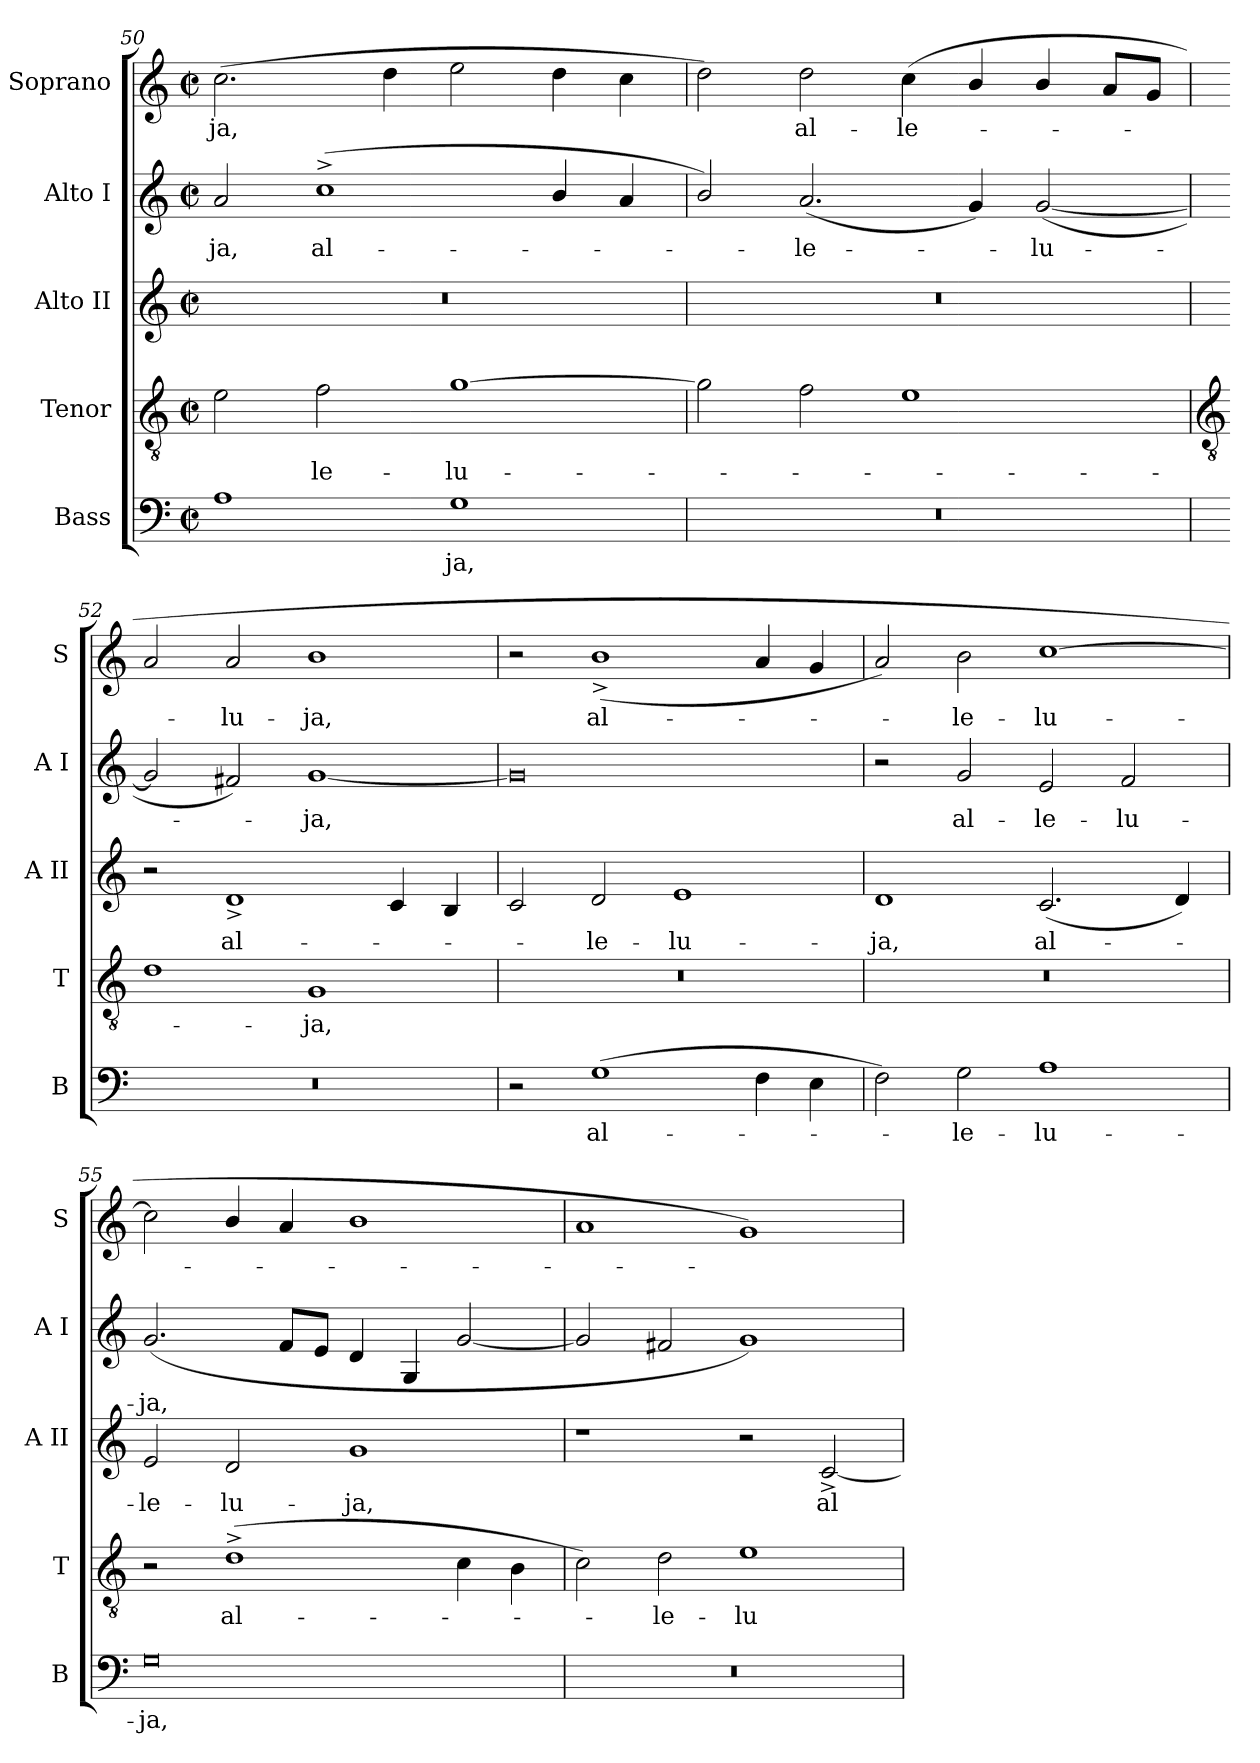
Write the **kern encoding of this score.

**kern	**text	**kern	**text	**kern	**text	**kern	**text	**kern	**text
*part5	*part5	*part4	*part4	*part3	*part3	*part2	*part2	*part1	*part1
*staff5	*staff5	*staff4	*staff4	*staff3	*staff3	*staff2	*staff2	*staff1	*staff1
*I"Bass	*	*I"Tenor	*	*I"Alto II	*	*I"Alto I	*	*I"Soprano	*
*I'B	*	*I'T	*	*I'A II	*	*I'A I	*	*I'S	*
*clefF4	*	*clefGv2	*	*clefG2	*	*clefG2	*	*clefG2	*
*k[]	*	*k[]	*	*k[]	*	*k[]	*	*k[]	*
*C:	*	*C:	*	*C:	*	*C:	*	*C:	*
*M4/2	*	*M4/2	*	*M4/2	*	*M4/2	*	*M4/2	*
*met(c|)	*	*met(c|)	*	*met(c|)	*	*met(c|)	*	*met(c|)	*
=50	=50	=50	=50	=50	=50	=50	=50	=50	=50
!	!	!	!	!	!	!	!LO:LY:b	!	!LO:LY:b
1A	.	2e	.	0r	.	2a	-ja,	(>2.cc	-ja,
!	!	!	!LO:LY:b	!	!	!	!LO:LY:b	!	!
.	.	2f	le-	.	.	(<1cc^	al-	.	.
.	.	.	.	.	.	.	.	4dd	.
!	!LO:LY:b	!	!LO:LY:b	!	!	!	!	!	!
1G	ja,	[1g	-lu-	.	.	.	.	2ee	.
.	.	.	.	.	.	4b/	.	4dd	.
.	.	.	.	.	.	4a	.	4cc	.
=51	=51	=51	=51	=51	=51	=51	=51	=51	=51
0r	.	2g]	.	0r	.	2b/)	.	2dd)	.
!	!	!	!	!	!	!	!LO:LY:b	!	!LO:LY:b
.	.	2f	.	.	.	(<2.a	le-	2dd	al-
!	!	!	!	!	!	!	!	!	!LO:LY:b
.	.	1e	.	.	.	.	.	(>4cc	-le-
.	.	.	.	.	.	4g)	.	4b/	.
!	!	!	!	!	!	!	!LO:LY:b	!	!
.	.	.	.	.	.	(<[2g	lu-	4b/	.
.	.	.	.	.	.	.	.	8aL	.
.	.	.	.	.	.	.	.	8gJ	.
!!LO:LB:g=z
=52	=52	=52	=52	=52	=52	=52	=52	=52	=52
*	*	*clefGv2	*	*	*	*	*	*	*
0r	.	1d	.	2r	.	2g]	.	2a	.
!	!	!	!	!	!LO:LY:b	!	!	!	!LO:LY:b
.	.	.	.	1d^	al-	2f#X)	.	2a	lu-
!	!	!	!LO:LY:b	!	!	!	!LO:LY:b	!	!LO:LY:b
.	.	1G	ja,	.	.	[1g	ja,	1b	-ja,
.	.	.	.	4c	.	.	.	.	.
.	.	.	.	4B	.	.	.	.	.
=53	=53	=53	=53	=53	=53	=53	=53	=53	=53
2r	.	0r	.	2c	.	0g]	.	2r	.
!	!LO:LY:b	!	!	!	!LO:LY:b	!	!	!	!LO:LY:b
(>1G	al-	.	.	2d	le-	.	.	(<1b^/	al-
!	!	!	!	!	!LO:LY:b	!	!	!	!
.	.	.	.	1e	-lu-	.	.	.	.
4F	.	.	.	.	.	.	.	4a	.
4E	.	.	.	.	.	.	.	4g	.
=54	=54	=54	=54	=54	=54	=54	=54	=54	=54
!	!	!	!	!	!LO:LY:b	!	!	!	!
2F)	.	0r	.	1d	ja,	2r	.	2a)	.
!	!LO:LY:b	!	!	!	!	!	!LO:LY:b	!	!LO:LY:b
2G	le-	.	.	.	.	2g	al-	2b	le-
!	!LO:LY:b	!	!	!	!LO:LY:b	!	!LO:LY:b	!	!LO:LY:b
1A	-lu-	.	.	(<2.c	al-	2e	-le-	[1cc	-lu-
!	!	!	!	!	!	!	!LO:LY:b	!	!
.	.	.	.	.	.	2f	-lu-	.	.
.	.	.	.	4d)	.	.	.	.	.
=55	=55	=55	=55	=55	=55	=55	=55	=55	=55
!	!LO:LY:b	!	!	!	!LO:LY:b	!	!LO:LY:b	!	!
0G	-ja,	2r	.	2e	le-	(<2.g	-ja,	2cc]	.
!	!	!	!LO:LY:b	!	!LO:LY:b	!	!	!	!
.	.	(>1d^	al-	2d	-lu-	.	.	4b/	.
.	.	.	.	.	.	8fL	.	4a	.
.	.	.	.	.	.	8eJ	.	.	.
!	!	!	!	!	!LO:LY:b	!	!	!	!
.	.	.	.	1g	-ja,	4d	.	1b	.
.	.	.	.	.	.	4G	.	.	.
.	.	4c	.	.	.	[2g	.	.	.
.	.	4B	.	.	.	.	.	.	.
=56	=56	=56	=56	=56	=56	=56	=56	=56	=56
0r	.	2c)	.	1r	.	2g]	.	1a	.
!	!	!	!LO:LY:b	!	!	!	!	!	!
.	.	2d	le-	.	.	2f#X	.	.	.
!	!	!	!LO:LY:b	!	!	!	!	!	!
.	.	1e	-lu-	2r	.	1g)	.	1g)	.
!	!	!	!	!	!LO:LY:b	!	!	!	!
.	.	.	.	[2c^	al-	.	.	.	.
=	=	=	=	=	=	=	=	=	=
*-	*-	*-	*-	*-	*-	*-	*-	*-	*-
